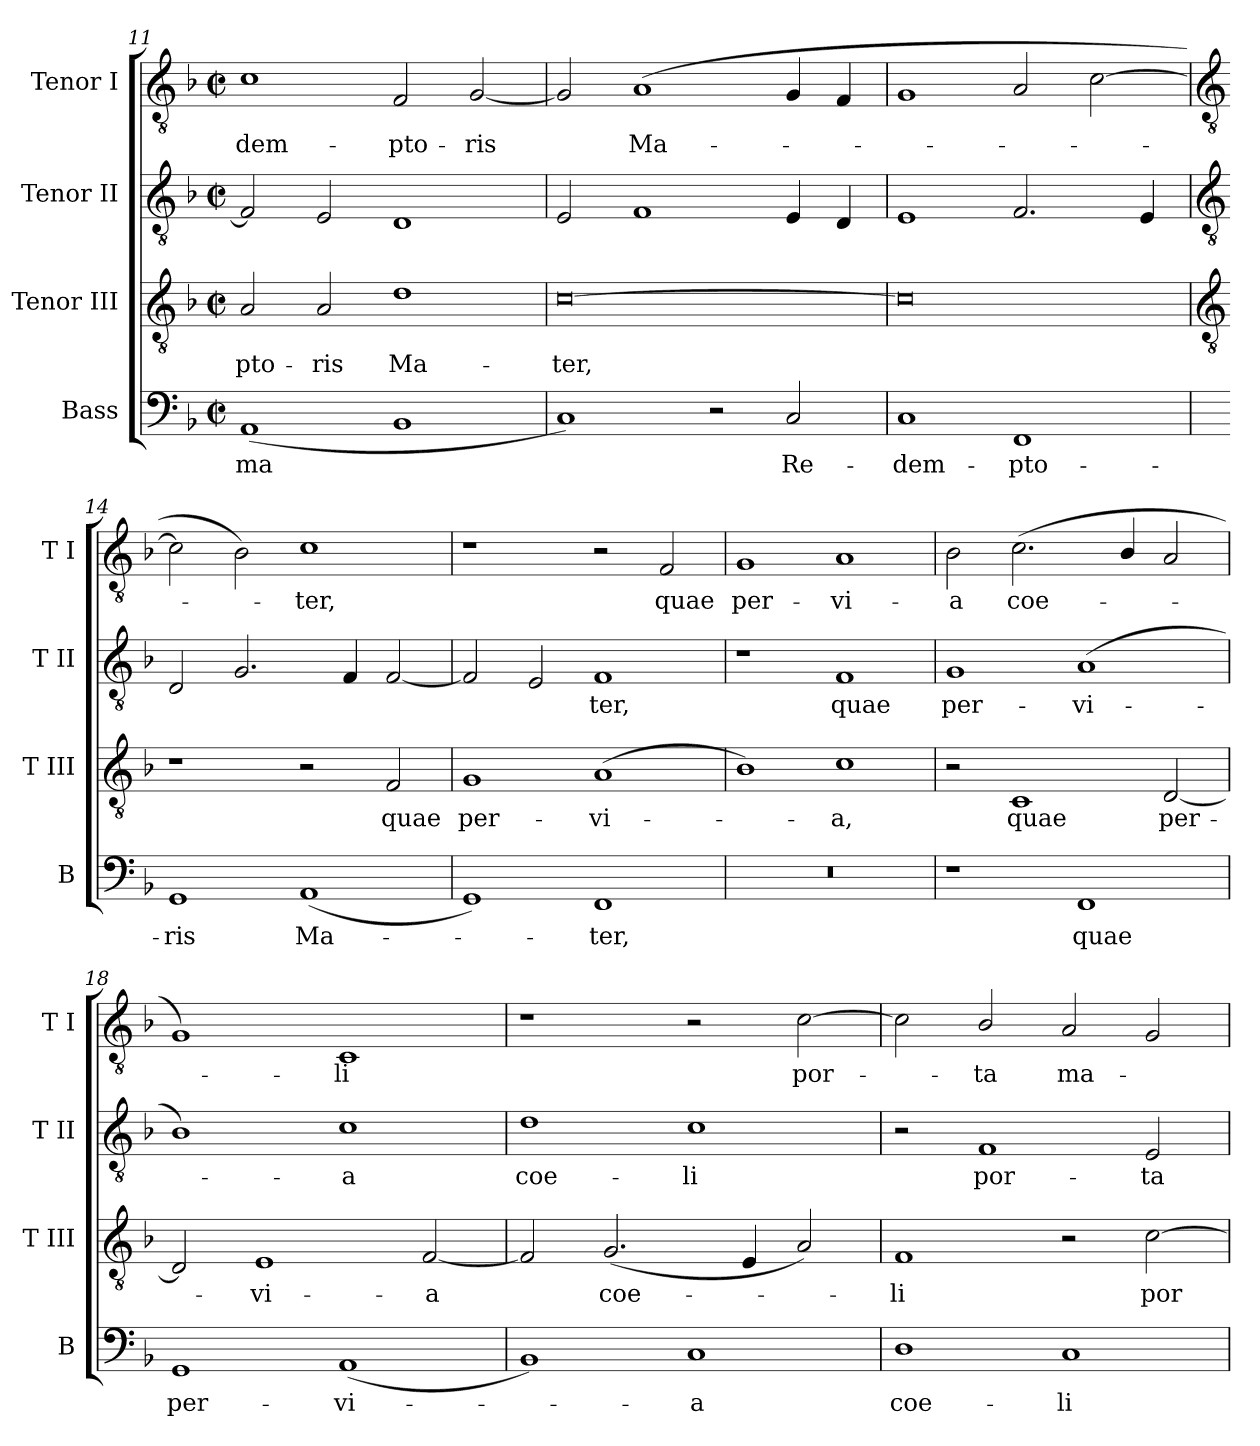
**kern	**text	**kern	**text	**kern	**text	**kern	**text
*part4	*part4	*part3	*part3	*part2	*part2	*part1	*part1
*staff4	*staff4	*staff3	*staff3	*staff2	*staff2	*staff1	*staff1
*I"Bass	*	*I"Tenor III	*	*I"Tenor II	*	*I"Tenor I	*
*I'B	*	*I'T III	*	*I'T II	*	*I'T I	*
*clefF4	*	*clefGv2	*	*clefGv2	*	*clefGv2	*
*k[b-]	*	*k[b-]	*	*k[b-]	*	*k[b-]	*
*F:	*	*F:	*	*F:	*	*F:	*
*M4/2	*	*M4/2	*	*M4/2	*	*M4/2	*
*met(c|)	*	*met(c|)	*	*met(c|)	*	*met(c|)	*
=11	=11	=11	=11	=11	=11	=11	=11
!	!LO:LY:b	!	!LO:LY:b	!	!	!	!LO:LY:b
(<1AA	-ma	2A	-pto-	2F]	.	1c	-dem-
!	!	!	!LO:LY:b	!	!	!	!
.	.	2A	-ris	2E	.	.	.
!	!	!	!LO:LY:b	!	!	!	!LO:LY:b
1BB-	.	1d	Ma-	1D	.	2F	-pto-
!	!	!	!	!	!	!	!LO:LY:b
.	.	.	.	.	.	[2G	-ris
=12	=12	=12	=12	=12	=12	=12	=12
!	!	!	!LO:LY:b	!	!	!	!
1C)	.	[0c	-ter,	2E	.	2G]	.
!	!	!	!	!	!	!	!LO:LY:b
.	.	.	.	1F	.	(>1A	Ma-
2r	.	.	.	.	.	.	.
!	!LO:LY:b	!	!	!	!	!	!
2C	Re-	.	.	4E	.	4G	.
.	.	.	.	4D	.	4F	.
=13	=13	=13	=13	=13	=13	=13	=13
!	!LO:LY:b	!	!	!	!	!	!
1C	-dem-	0c]	.	1E	.	1G	.
!	!LO:LY:b	!	!	!	!	!	!
1FF	-pto-	.	.	2.F	.	2A	.
.	.	.	.	.	.	[2c	.
.	.	.	.	4E	.	.	.
!!LO:LB:g=z
=14	=14	=14	=14	=14	=14	=14	=14
*	*	*clefGv2	*	*clefGv2	*	*clefGv2	*
!	!LO:LY:b	!	!	!	!	!	!
1GG	-ris	1r	.	2D	.	2c]	.
.	.	.	.	2.G	.	2B-)	.
!	!LO:LY:b	!	!	!	!	!	!LO:LY:b
(<1AA	Ma-	2r	.	.	.	1c	ter,
.	.	.	.	4F	.	.	.
!	!	!	!LO:LY:b	!	!	!	!
.	.	2F	quae	[2F	.	.	.
=15	=15	=15	=15	=15	=15	=15	=15
!	!	!	!LO:LY:b	!	!	!	!
1GG)	.	1G	per-	2F]	.	1r	.
.	.	.	.	2E	.	.	.
!	!LO:LY:b	!	!LO:LY:b	!	!LO:LY:b	!	!
1FF	ter,	(<1A	-vi-	1F	ter,	2r	.
!	!	!	!	!	!	!	!LO:LY:b
.	.	.	.	.	.	2F	quae
=16	=16	=16	=16	=16	=16	=16	=16
!	!	!	!	!	!	!	!LO:LY:b
0r	.	1B-)	.	1r	.	1G	per-
!	!	!	!LO:LY:b	!	!LO:LY:b	!	!LO:LY:b
.	.	1c	a,	1F	quae	1A	-vi-
=17	=17	=17	=17	=17	=17	=17	=17
!	!	!	!	!	!LO:LY:b	!	!LO:LY:b
1r	.	2r	.	1G	per-	2B-	-a
!	!	!	!LO:LY:b	!	!	!	!LO:LY:b
.	.	1C	quae	.	.	(<2.c	coe-
!	!LO:LY:b	!	!	!	!LO:LY:b	!	!
1FF	quae	.	.	(<1A	-vi-	.	.
.	.	.	.	.	.	4B-/	.
!	!	!	!LO:LY:b	!	!	!	!
.	.	[2D	per-	.	.	2A	.
=18	=18	=18	=18	=18	=18	=18	=18
!	!LO:LY:b	!	!	!	!	!	!
1GG	per-	2D]	.	1B-)	.	1G)	.
!	!	!	!LO:LY:b	!	!	!	!
.	.	1E	vi-	.	.	.	.
!	!LO:LY:b	!	!	!	!LO:LY:b	!	!LO:LY:b
(<1AA	-vi-	.	.	1c	a	1C	li
!	!	!	!LO:LY:b	!	!	!	!
.	.	[2F	-a	.	.	.	.
=19	=19	=19	=19	=19	=19	=19	=19
!	!	!	!	!	!LO:LY:b	!	!
1BB-)	.	2F]	.	1d	coe-	1r	.
!	!	!	!LO:LY:b	!	!	!	!
.	.	(<2.G	coe-	.	.	.	.
!	!LO:LY:b	!	!	!	!LO:LY:b	!	!
1C	a	.	.	1c	-li	2r	.
.	.	4E	.	.	.	.	.
!	!	!	!	!	!	!	!LO:LY:b
.	.	2A)	.	.	.	[2c	por-
=20	=20	=20	=20	=20	=20	=20	=20
!	!LO:LY:b	!	!LO:LY:b	!	!	!	!
1D	coe-	1F	li	2r	.	2c]	.
!	!	!	!	!	!LO:LY:b	!	!LO:LY:b
.	.	.	.	1F	por-	2B-/	ta
!	!LO:LY:b	!	!	!	!	!	!LO:LY:b
1C	-li	2r	.	.	.	2A	ma-
!	!	!	!LO:LY:b	!	!LO:LY:b	!	!
.	.	[2c	por-	2E	-ta	2G	.
=	=	=	=	=	=	=	=
*-	*-	*-	*-	*-	*-	*-	*-
